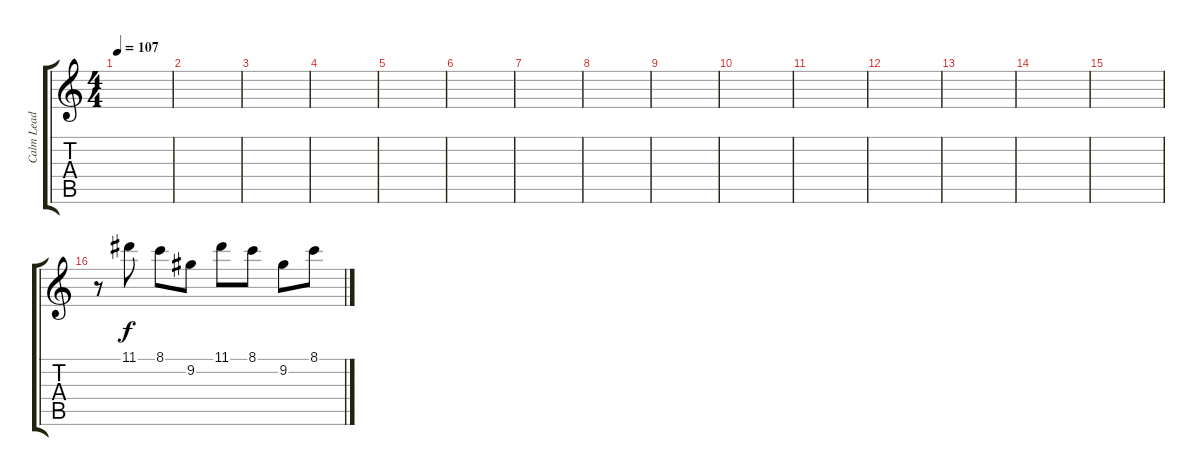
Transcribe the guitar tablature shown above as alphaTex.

\track ("Calm Lead" "Calm Lead") {instrument acousticguitarsteel}
\staff {score tabs}
\tuning (E4 B3 G3 D3 A2 E2) {hide}
\ts (4 4)
\tempo 107
\clef g2
\ks c
|
|
|
|
|
|
|
|
|
|
|
|
|
|
|
r.8{volume 0} 11.1.8 8.1.8 9.2.8 11.1.8 8.1.8 9.2.8 8.1.8
